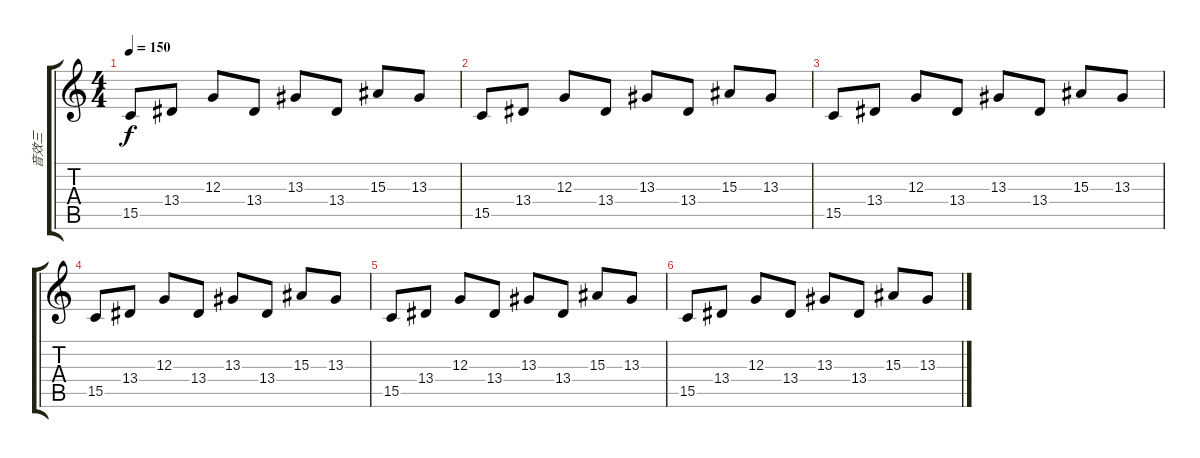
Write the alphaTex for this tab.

\track ("音效三" "音效三") {instrument lead1square}
\staff {score tabs}
\tuning (E4 B3 G3 D3 A2 E2) {hide}
\ts (4 4)
\tempo 150
\clef g2
\ks c
15.5.8{dy f} 13.4.8 12.3.8 13.4.8 13.3.8 13.4.8 15.3.8 13.3.8 |
15.5.8 13.4.8 12.3.8 13.4.8 13.3.8 13.4.8 15.3.8 13.3.8 |
15.5.8 13.4.8 12.3.8 13.4.8 13.3.8 13.4.8 15.3.8 13.3.8 |
15.5.8 13.4.8 12.3.8 13.4.8 13.3.8 13.4.8 15.3.8 13.3.8 |
15.5.8 13.4.8 12.3.8 13.4.8 13.3.8 13.4.8 15.3.8 13.3.8 |
15.5.8 13.4.8 12.3.8 13.4.8 13.3.8 13.4.8 15.3.8 13.3.8
